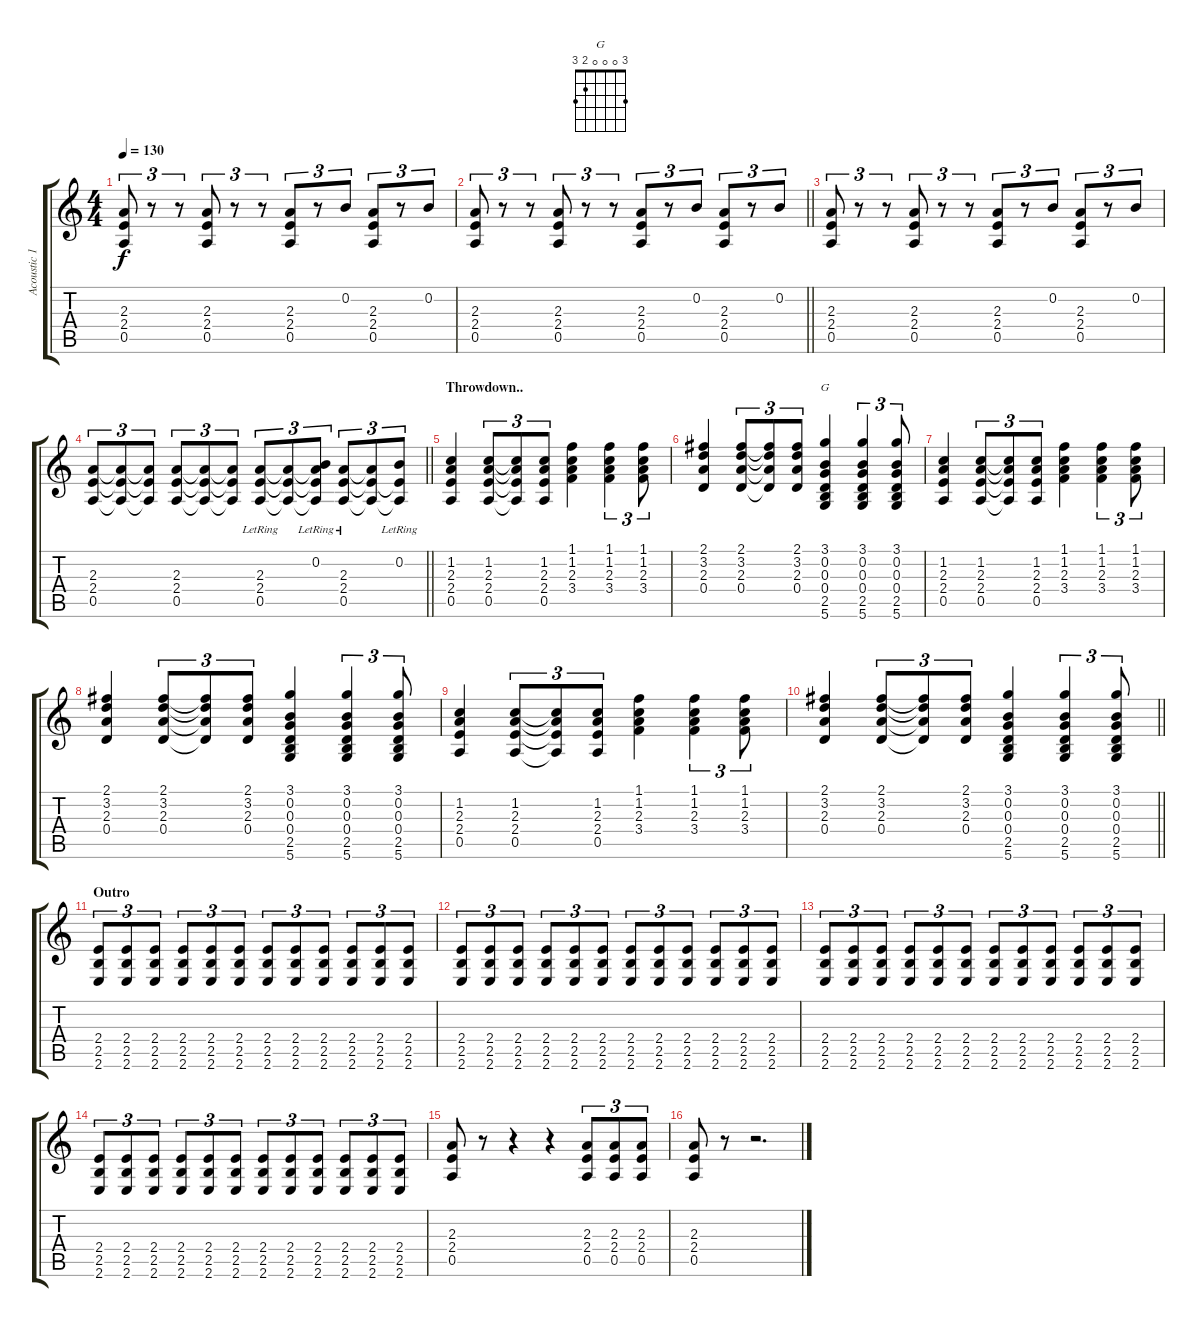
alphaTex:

\track ("Acoustic 1" "Acoustic 1") {instrument acousticguitarsteel}
\staff {score tabs}
\tuning (E4 B3 G3 D3 A2 D2) {hide}
\chord ("G" 3 0 0 0 2 3)
\ts (4 4)
\tempo 130
\clef g2
\ks c
(2.3 2.4 0.5).8{tu (3 2) dy f} r.8{tu (3 2)} r.8{tu (3 2)} (2.3 2.4 0.5).8{tu (3 2)} r.8{tu (3 2)} r.8{tu (3 2)} (2.3 2.4 0.5).8{tu (3 2)} r.8{tu (3 2)} 0.2.8{tu (3 2)} (2.3 2.4 0.5).8{tu (3 2)} r.8{tu (3 2)} 0.2.8{tu (3 2)} |
\barLineRight lightlight
(2.3 2.4 0.5).8{tu (3 2)} r.8{tu (3 2)} r.8{tu (3 2)} (2.3 2.4 0.5).8{tu (3 2)} r.8{tu (3 2)} r.8{tu (3 2)} (2.3 2.4 0.5).8{tu (3 2)} r.8{tu (3 2)} 0.2.8{tu (3 2)} (2.3 2.4 0.5).8{tu (3 2)} r.8{tu (3 2)} 0.2.8{tu (3 2)} |
(2.3 2.4 0.5).8{tu (3 2)} r.8{tu (3 2)} r.8{tu (3 2)} (2.3 2.4 0.5).8{tu (3 2)} r.8{tu (3 2)} r.8{tu (3 2)} (2.3 2.4 0.5).8{tu (3 2)} r.8{tu (3 2)} 0.2.8{tu (3 2)} (2.3 2.4 0.5).8{tu (3 2)} r.8{tu (3 2)} 0.2.8{tu (3 2)} |
\barLineRight lightlight
(2.3 2.4 0.5).8{tu (3 2)} (2.3{t} 2.4{t} 0.5{t}).8{tu (3 2)} (2.3{t} 2.4{t} 0.5{t}).8{tu (3 2)} (2.3 2.4 0.5).8{tu (3 2)} (2.3{t} 2.4{t} 0.5{t}).8{tu (3 2)} (2.3{t} 2.4{t} 0.5{t}).8{tu (3 2)} (2.3{lr} 2.4{lr} 0.5{lr}).8{tu (3 2)} (2.3{t} 2.4{t} 0.5{t}).8{tu (3 2)} (0.2{lr} 2.3{t} 2.4{t} 0.5{t}).8{tu (3 2)} (2.3{lr} 2.4{lr} 0.5{lr}).8{tu (3 2)} (2.3{t} 2.4{t} 0.5{t}).8{tu (3 2)} (0.2{lr} 2.4{t} 0.5{t}).8{tu (3 2)} |
\section ("" "Throwdown..")
(1.2 2.3 2.4 0.5).4 (1.2 2.3 2.4 0.5).8{tu (3 2)} (1.2{t} 2.3{t} 2.4{t} 0.5{t}).8{tu (3 2)} (1.2 2.3 2.4 0.5).8{tu (3 2)} (1.1 1.2 2.3 3.4).4 (1.1 1.2 2.3 3.4).4{tu (3 2)} (1.1 1.2 2.3 3.4).8{tu (3 2)} |
(2.1 3.2 2.3 0.4).4 (2.1 3.2 2.3 0.4).8{tu (3 2)} (2.1{t} 3.2{t} 2.3{t} 0.4{t}).8{tu (3 2)} (2.1 3.2 2.3 0.4).8{tu (3 2)} (3.1 0.2 0.3 0.4 2.5 5.6).4{ch "G"} (3.1 0.2 0.3 0.4 2.5 5.6).4{tu (3 2)} (3.1 0.2 0.3 0.4 2.5 5.6).8{tu (3 2)} |
(1.2 2.3 2.4 0.5).4 (1.2 2.3 2.4 0.5).8{tu (3 2)} (1.2{t} 2.3{t} 2.4{t} 0.5{t}).8{tu (3 2)} (1.2 2.3 2.4 0.5).8{tu (3 2)} (1.1 1.2 2.3 3.4).4 (1.1 1.2 2.3 3.4).4{tu (3 2)} (1.1 1.2 2.3 3.4).8{tu (3 2)} |
(2.1 3.2 2.3 0.4).4 (2.1 3.2 2.3 0.4).8{tu (3 2)} (2.1{t} 3.2{t} 2.3{t} 0.4{t}).8{tu (3 2)} (2.1 3.2 2.3 0.4).8{tu (3 2)} (3.1 0.2 0.3 0.4 2.5 5.6).4 (3.1 0.2 0.3 0.4 2.5 5.6).4{tu (3 2)} (3.1 0.2 0.3 0.4 2.5 5.6).8{tu (3 2)} |
(1.2 2.3 2.4 0.5).4 (1.2 2.3 2.4 0.5).8{tu (3 2)} (1.2{t} 2.3{t} 2.4{t} 0.5{t}).8{tu (3 2)} (1.2 2.3 2.4 0.5).8{tu (3 2)} (1.1 1.2 2.3 3.4).4 (1.1 1.2 2.3 3.4).4{tu (3 2)} (1.1 1.2 2.3 3.4).8{tu (3 2)} |
\barLineRight lightlight
(2.1 3.2 2.3 0.4).4 (2.1 3.2 2.3 0.4).8{tu (3 2)} (2.1{t} 3.2{t} 2.3{t} 0.4{t}).8{tu (3 2)} (2.1 3.2 2.3 0.4).8{tu (3 2)} (3.1 0.2 0.3 0.4 2.5 5.6).4 (3.1 0.2 0.3 0.4 2.5 5.6).4{tu (3 2)} (3.1 0.2 0.3 0.4 2.5 5.6).8{tu (3 2)} |
\section ("" "Outro")
(2.4 2.5 2.6).8{tu (3 2)} (2.4 2.5 2.6).8{tu (3 2)} (2.4 2.5 2.6).8{tu (3 2)} (2.4 2.5 2.6).8{tu (3 2)} (2.4 2.5 2.6).8{tu (3 2)} (2.4 2.5 2.6).8{tu (3 2)} (2.4 2.5 2.6).8{tu (3 2)} (2.4 2.5 2.6).8{tu (3 2)} (2.4 2.5 2.6).8{tu (3 2)} (2.4 2.5 2.6).8{tu (3 2)} (2.4 2.5 2.6).8{tu (3 2)} (2.4 2.5 2.6).8{tu (3 2)} |
(2.4 2.5 2.6).8{tu (3 2)} (2.4 2.5 2.6).8{tu (3 2)} (2.4 2.5 2.6).8{tu (3 2)} (2.4 2.5 2.6).8{tu (3 2)} (2.4 2.5 2.6).8{tu (3 2)} (2.4 2.5 2.6).8{tu (3 2)} (2.4 2.5 2.6).8{tu (3 2)} (2.4 2.5 2.6).8{tu (3 2)} (2.4 2.5 2.6).8{tu (3 2)} (2.4 2.5 2.6).8{tu (3 2)} (2.4 2.5 2.6).8{tu (3 2)} (2.4 2.5 2.6).8{tu (3 2)} |
(2.4 2.5 2.6).8{tu (3 2)} (2.4 2.5 2.6).8{tu (3 2)} (2.4 2.5 2.6).8{tu (3 2)} (2.4 2.5 2.6).8{tu (3 2)} (2.4 2.5 2.6).8{tu (3 2)} (2.4 2.5 2.6).8{tu (3 2)} (2.4 2.5 2.6).8{tu (3 2)} (2.4 2.5 2.6).8{tu (3 2)} (2.4 2.5 2.6).8{tu (3 2)} (2.4 2.5 2.6).8{tu (3 2)} (2.4 2.5 2.6).8{tu (3 2)} (2.4 2.5 2.6).8{tu (3 2)} |
(2.4 2.5 2.6).8{tu (3 2)} (2.4 2.5 2.6).8{tu (3 2)} (2.4 2.5 2.6).8{tu (3 2)} (2.4 2.5 2.6).8{tu (3 2)} (2.4 2.5 2.6).8{tu (3 2)} (2.4 2.5 2.6).8{tu (3 2)} (2.4 2.5 2.6).8{tu (3 2)} (2.4 2.5 2.6).8{tu (3 2)} (2.4 2.5 2.6).8{tu (3 2)} (2.4 2.5 2.6).8{tu (3 2)} (2.4 2.5 2.6).8{tu (3 2)} (2.4 2.5 2.6).8{tu (3 2)} |
(2.3 2.4 0.5).8 r.8 r.4 r.4 (2.3 2.4 0.5).8{tu (3 2)} (2.3 2.4 0.5).8{tu (3 2)} (2.3 2.4 0.5).8{tu (3 2)} |
(2.3 2.4 0.5).8 r.8 r.2{d}
